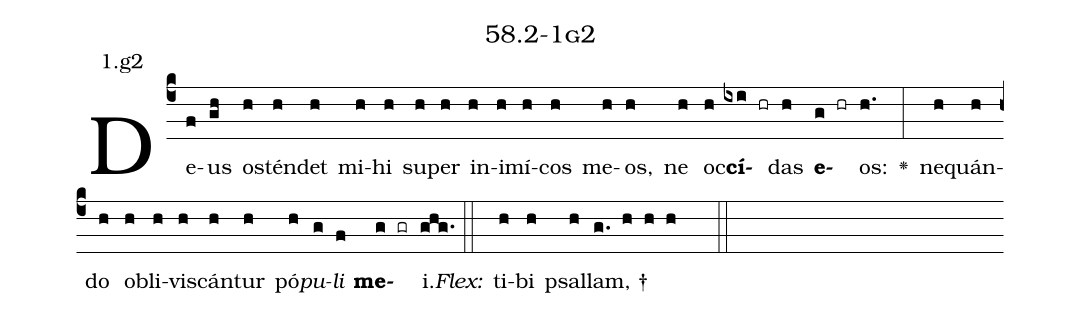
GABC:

name: 58.2-1g2;
annotation: 1.g2;
%%
(c4)De(f)us(gh) os(h)tén(h)det(h) mi(h)hi(h) su(h)per(h) in(h)i(h)mí(h)cos(h) me(h)os,(h) ne(h) oc(h)<b>cí</b>(ixi hr)das(h) <b>e</b>(g hr)os:(h.) <v>\greheightstar</v>(:) ne(h)quán(h)do(h) ob(h)li(h)vis(h)cán(h)tur(h) pó(h)<i>pu</i>(g)<i>li</i>(f) <b>me</b>(g gr)i.(ghg.) (::)
<i>Flex:</i>()  ti(h)bi(h) psal(h)lam, †(g. h h h  ::)

%E(h) u(h) o(g) u(f) a(g) e.(ghg.) (::)
